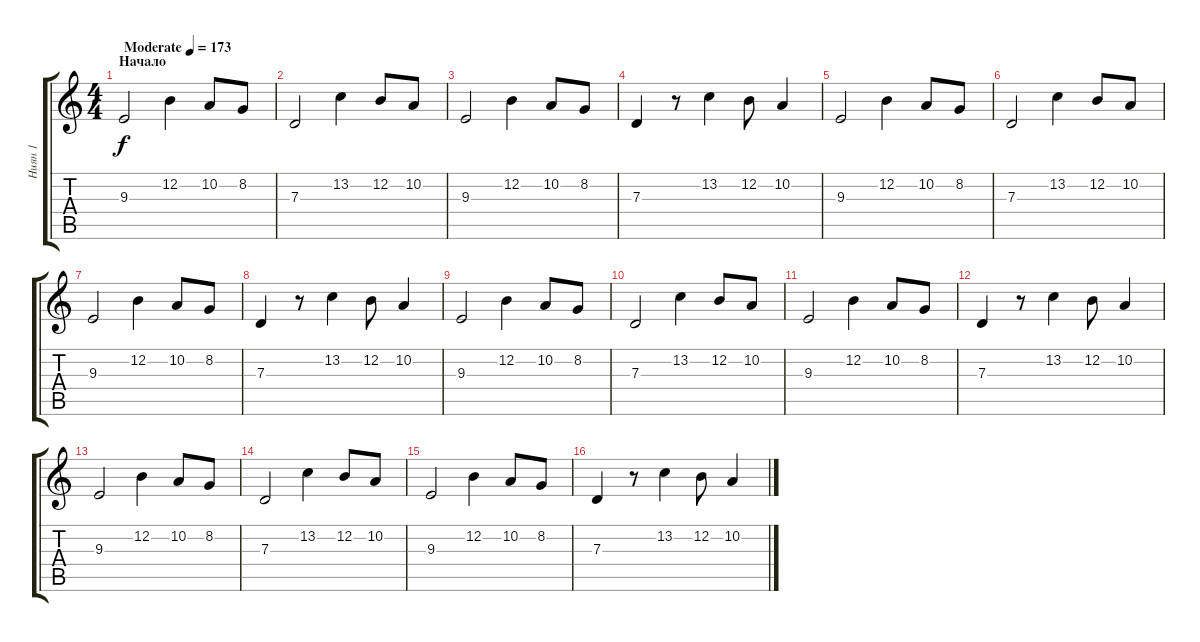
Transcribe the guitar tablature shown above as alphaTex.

\track ("Ниян 1" "Ниян 1") {instrument orchestralharp}
\staff {score tabs}
\tuning (E4 B3 G3 D3 A2 E2) {hide}
\ts (4 4)
\section ("" "Начало")
\tempo (173 "Moderate")
\clef g2
\ks c
9.3.2{dy f instrument orchestralharp} 12.2.4 10.2.8 8.2.8 |
7.3.2 13.2.4 12.2.8 10.2.8 |
9.3.2 12.2.4 10.2.8 8.2.8 |
7.3.4 r.8 13.2.4 12.2.8 10.2.4 |
9.3.2 12.2.4 10.2.8 8.2.8 |
7.3.2 13.2.4 12.2.8 10.2.8 |
9.3.2 12.2.4 10.2.8 8.2.8 |
7.3.4 r.8 13.2.4 12.2.8 10.2.4 |
9.3.2 12.2.4 10.2.8 8.2.8 |
7.3.2 13.2.4 12.2.8 10.2.8 |
9.3.2 12.2.4 10.2.8 8.2.8 |
7.3.4 r.8 13.2.4 12.2.8 10.2.4 |
9.3.2 12.2.4 10.2.8 8.2.8 |
7.3.2 13.2.4 12.2.8 10.2.8 |
9.3.2 12.2.4 10.2.8 8.2.8 |
7.3.4 r.8 13.2.4 12.2.8 10.2.4
